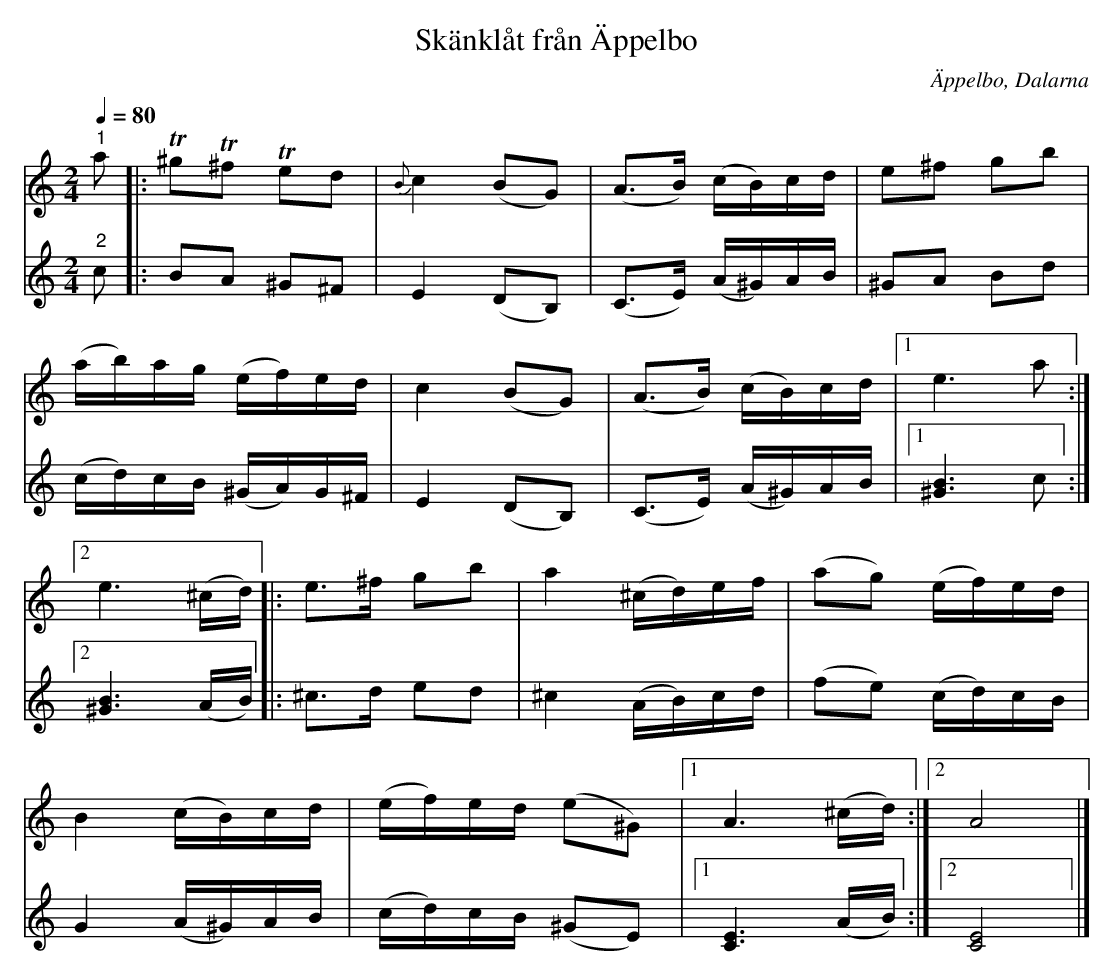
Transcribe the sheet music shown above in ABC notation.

X:1
T:Skänklåt från Äppelbo
O:Äppelbo, Dalarna
L:1/16
Q:1/4=80
M:2/4
K:Am
V:1
"^1" a2 |:T ^g2T^f2T e2d2 |{B} c4 (B2G2) | (A2>B2) (cB)cd | e2^f2 g2b2 |
(ab)ag (ef)ed | c4 (B2G2) | (A2>B2) (cB)cd |1 e6 a2 :|2
e6 (^cd) |: e2>^f2 g2b2 | a4 (^cd)ef | (a2g2) (ef)ed |
B4 (cB)cd | (ef)ed (e2^G2) |1 A6 (^cd) :|2 A8 |]
V:2
"^2" c2 |: B2A2 ^G2^F2 | E4 (D2B,2) | (C2>E2) (A^G)AB | ^G2A2 B2d2 |
(cd)cB (^GA)G^F | E4 (D2B,2) | (C2>E2) (A^G)AB |1 [^GB]6 c2 :|2
[^GB]6 (AB) |: ^c2>d2 e2d2 | ^c4 (AB)cd | (f2e2) (cd)cB |
G4 (A^G)AB | (cd)cB (^G2E2) |1 [CE]6 (AB) :|2 [CE]8 |]
